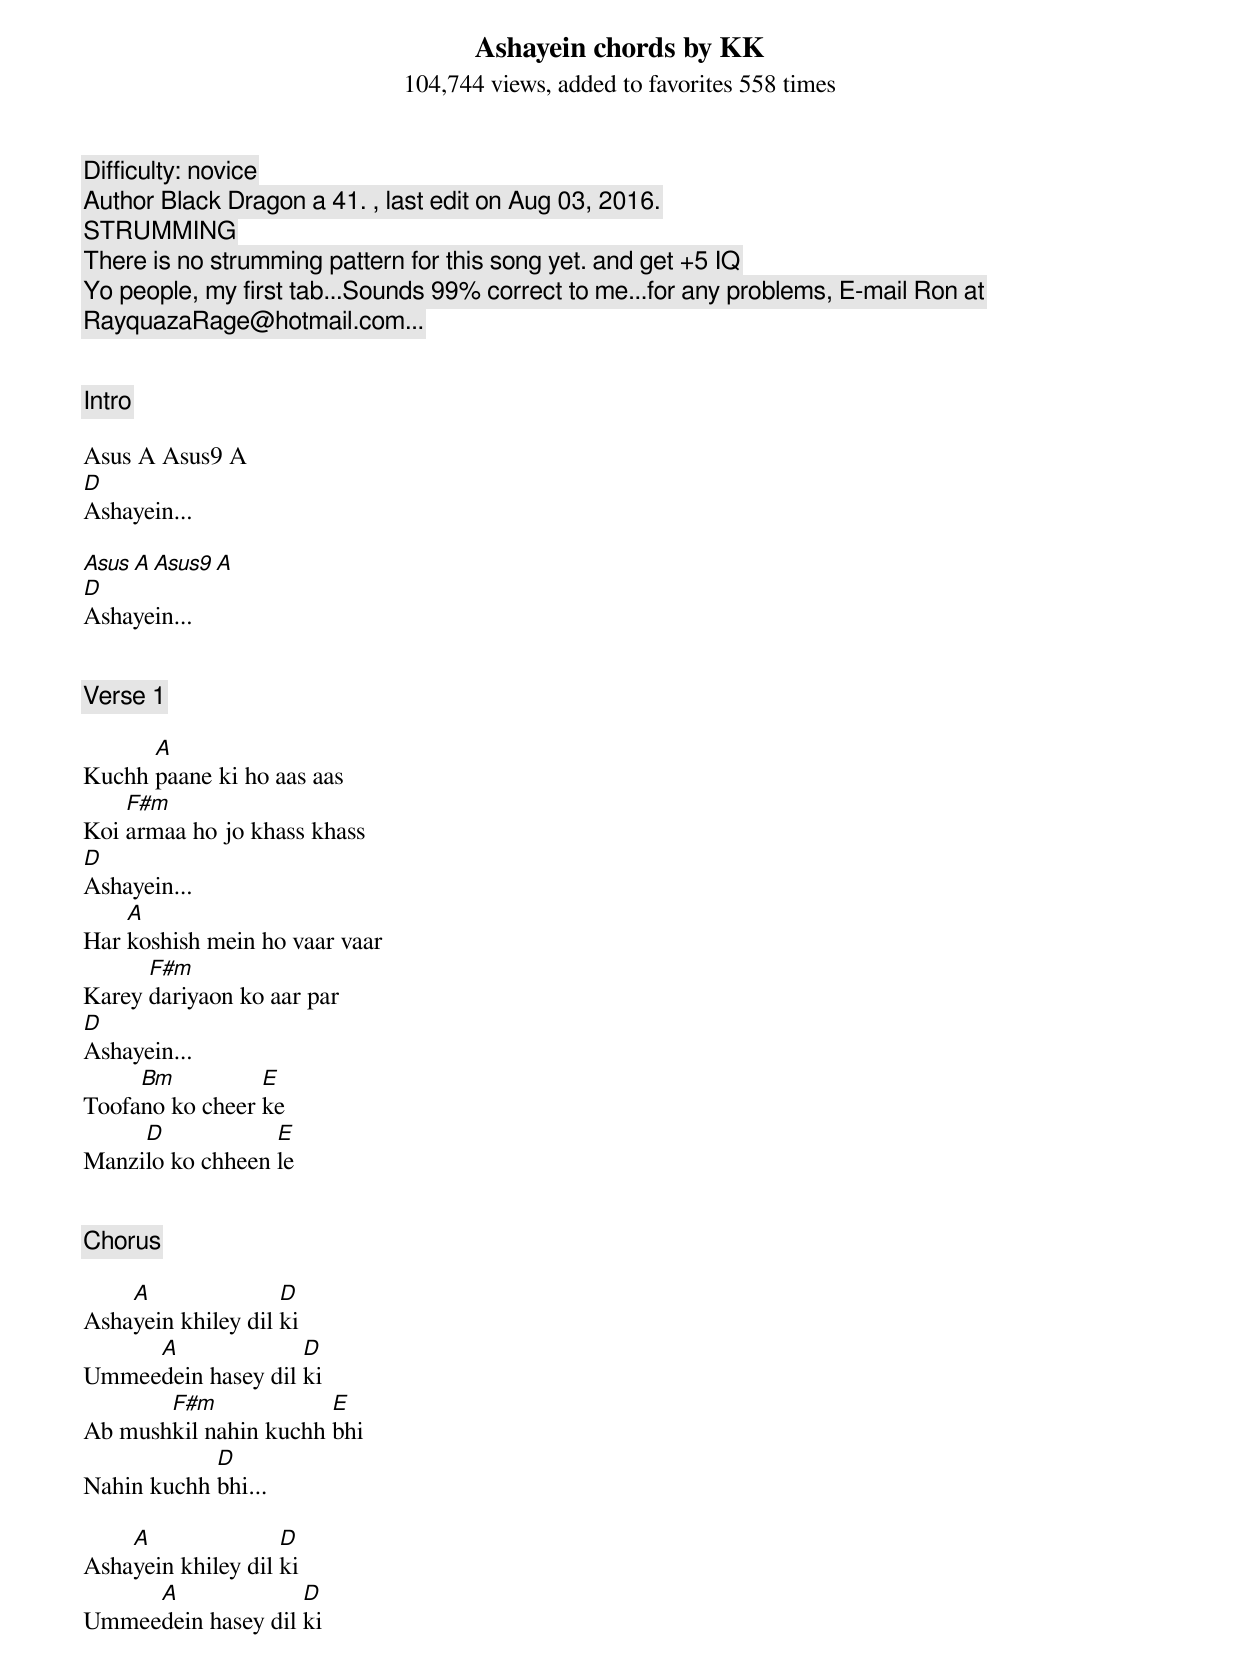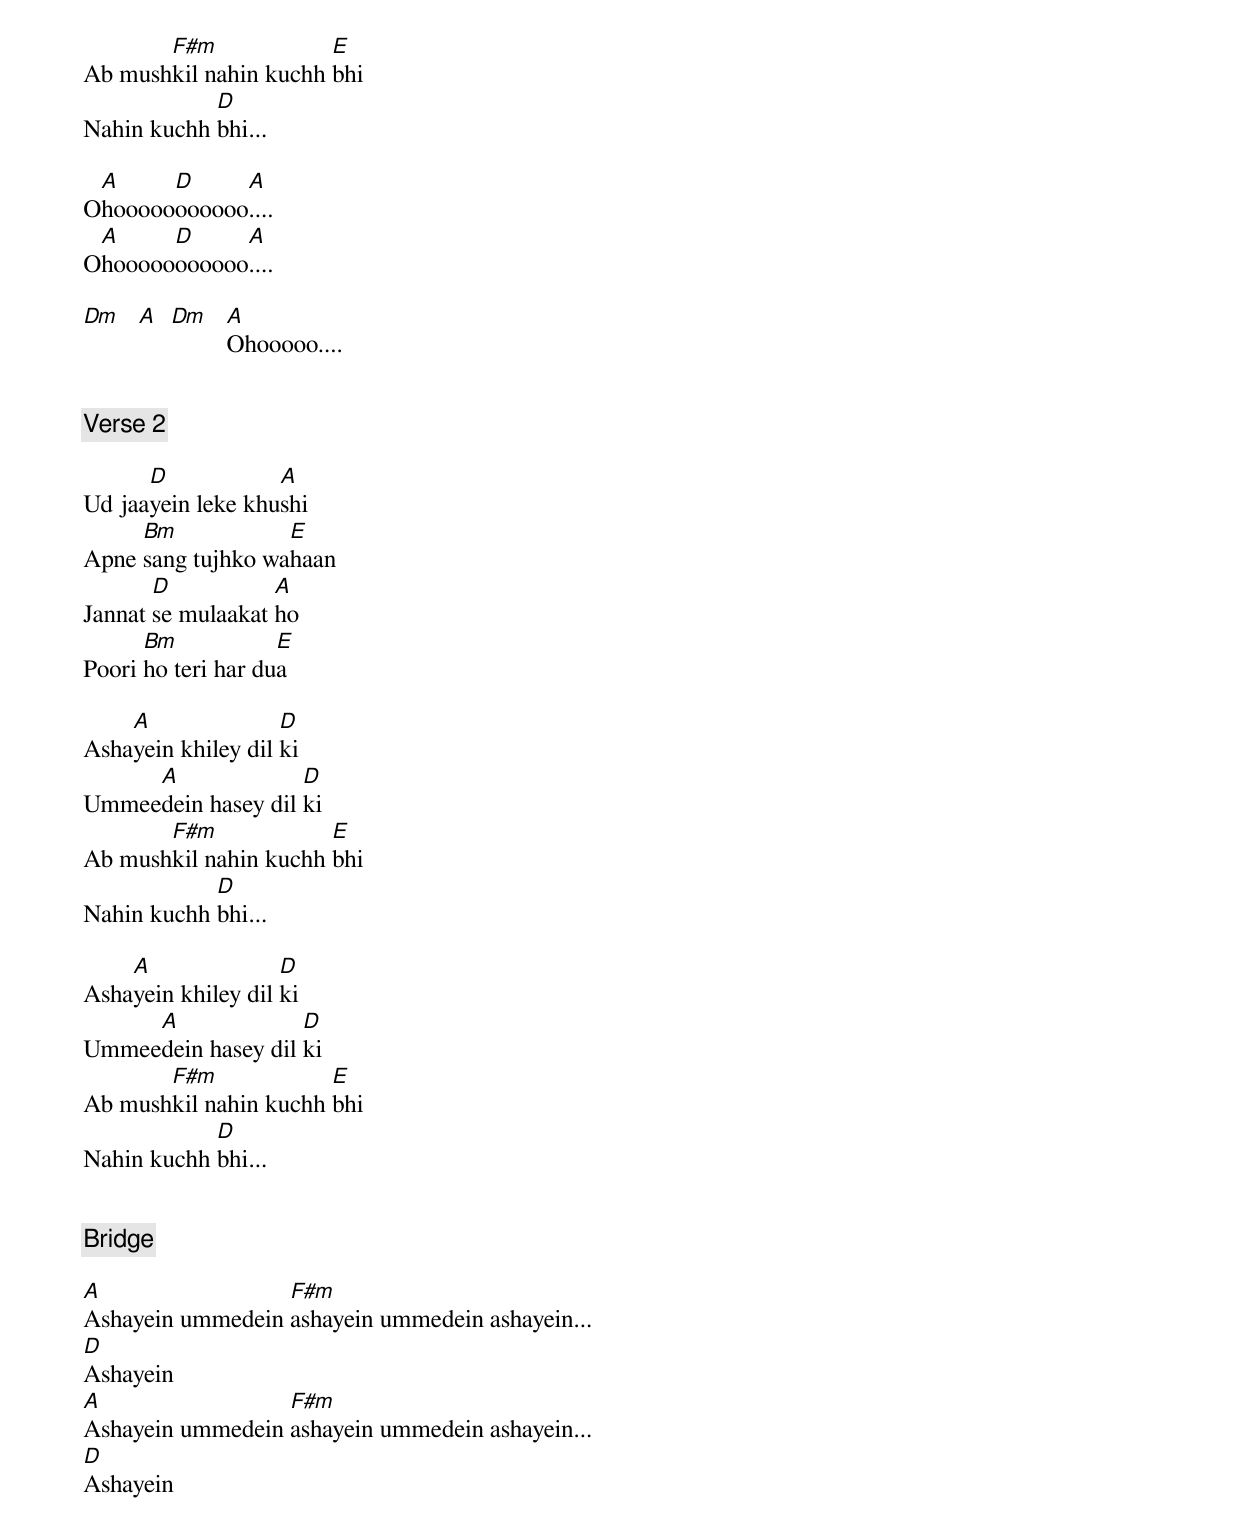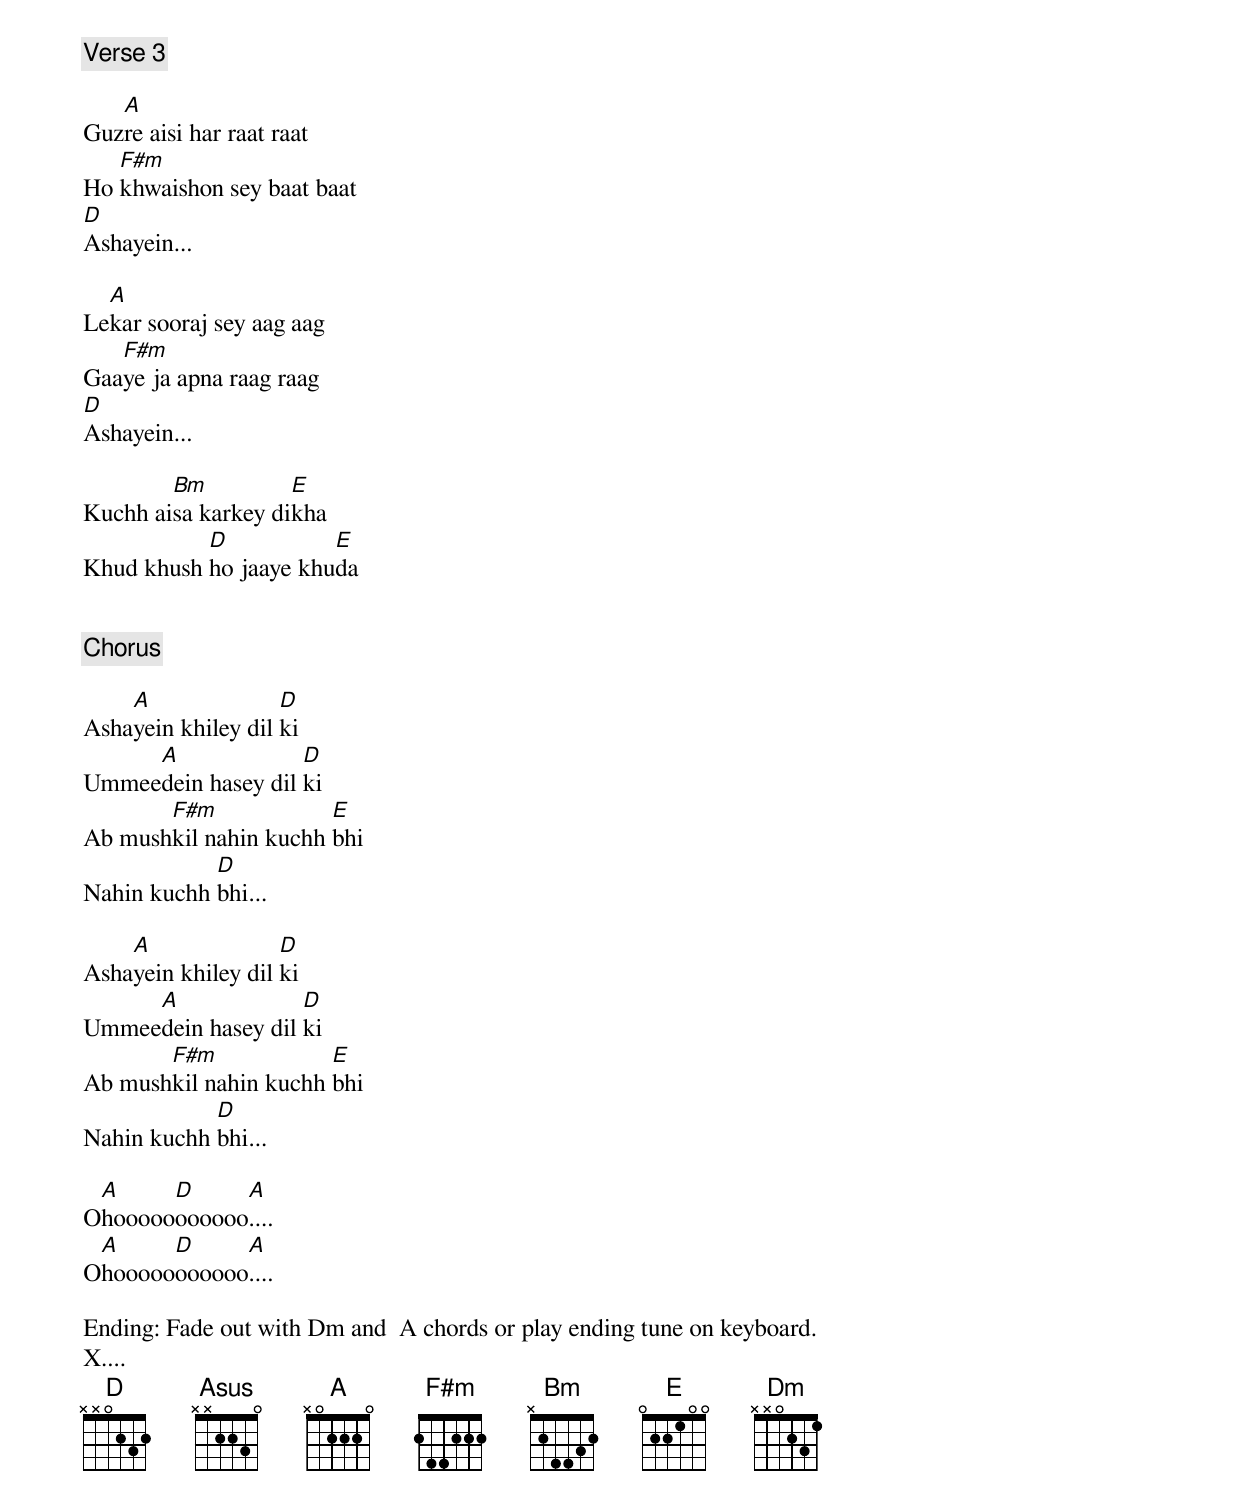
Ashayein chords by KK
104,744 views, added to favorites 558 times
Difficulty: novice
Author Black Dragon [a] 41. , last edit on Aug 03, 2016.
STRUMMING
There is no strumming pattern for this song yet. and get +5 IQ
Yo people, my first tab...Sounds 99% correct to me...for any problems, E-mail Ron at
RayquazaRage@hotmail.com...


[Intro]

Asus A Asus9 A
D
Ashayein...

Asus A Asus9 A
D
Ashayein...


[Verse 1]

      A
Kuchh paane ki ho aas aas
    F#m
Koi armaa ho jo khass khass
D
Ashayein...
    A
Har koshish mein ho vaar vaar
      F#m
Karey dariyaon ko aar par
D
Ashayein...
     Bm          E
Toofano ko cheer ke
     D            E
Manzilo ko chheen le


[Chorus]

    A               D
Ashayein khiley dil ki
     A              D
Ummeedein hasey dil ki
       F#m             E
Ab mushkil nahin kuchh bhi
            D
Nahin kuchh bhi...

    A               D
Ashayein khiley dil ki
     A              D
Ummeedein hasey dil ki
       F#m             E
Ab mushkil nahin kuchh bhi
            D
Nahin kuchh bhi...

 A     D     A
Ohooooooooooo....
 A     D     A
Ohooooooooooo....

Dm A Dm A
        Ohooooo....


[Verse 2]

      D            A
Ud jaayein leke khushi
     Bm            E
Apne sang tujhko wahaan
       D           A
Jannat se mulaakat ho
      Bm            E
Poori ho teri har dua

    A               D
Ashayein khiley dil ki
     A              D
Ummeedein hasey dil ki
       F#m             E
Ab mushkil nahin kuchh bhi
            D
Nahin kuchh bhi...

    A               D
Ashayein khiley dil ki
     A              D
Ummeedein hasey dil ki
       F#m             E
Ab mushkil nahin kuchh bhi
            D
Nahin kuchh bhi...


[Bridge]

A                 F#m
Ashayein ummedein ashayein ummedein ashayein...
D
Ashayein
A                 F#m
Ashayein ummedein ashayein ummedein ashayein...
D
Ashayein


[Verse 3]

   A
Guzre aisi har raat raat
   F#m
Ho khwaishon sey baat baat
D
Ashayein...

  A
Lekar sooraj sey aag aag
   F#m
Gaaye ja apna raag raag
D
Ashayein...

        Bm          E
Kuchh aisa karkey dikha
           D           E
Khud khush ho jaaye khuda


[Chorus]

    A               D
Ashayein khiley dil ki
     A              D
Ummeedein hasey dil ki
       F#m             E
Ab mushkil nahin kuchh bhi
            D
Nahin kuchh bhi...

    A               D
Ashayein khiley dil ki
     A              D
Ummeedein hasey dil ki
       F#m             E
Ab mushkil nahin kuchh bhi
            D
Nahin kuchh bhi...

 A     D     A
Ohooooooooooo....
 A     D     A
Ohooooooooooo....

Ending: Fade out with Dm and  A chords or play ending tune on keyboard.
X....
